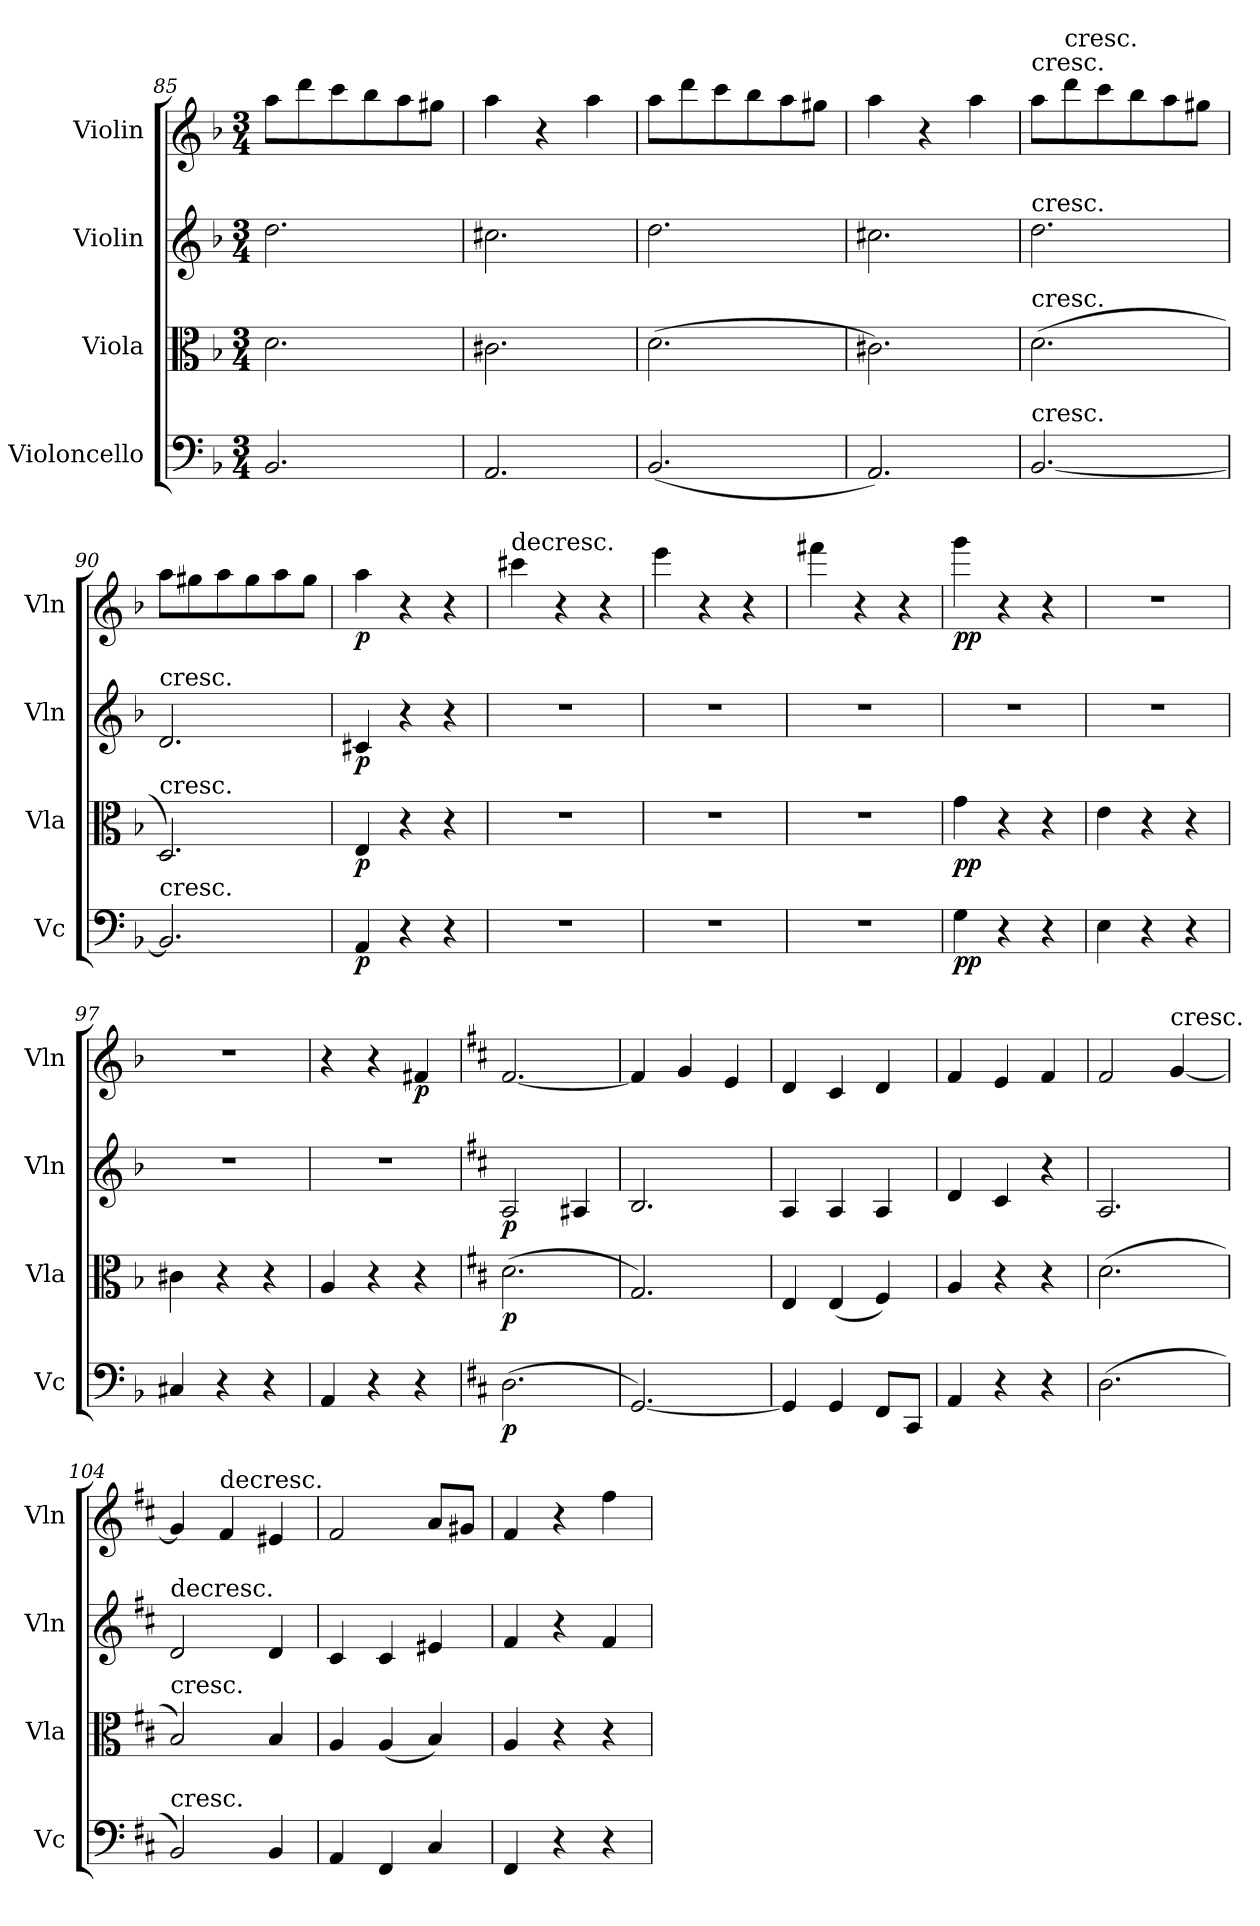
**kern	**dynam	**kern	**dynam	**kern	**dynam	**kern	**dynam
*part4	*part4	*part3	*part3	*part2	*part2	*part1	*part1
*staff4	*staff4	*staff3	*staff3	*staff2	*staff2	*staff1	*staff1
*I"Violoncello	*	*I"Viola	*	*I"Violin	*	*I"Violin	*
*I'Vc	*	*I'Vla	*	*I'Vln	*	*I'Vln	*
*clefF4	*	*clefC3	*	*clefG2	*	*clefG2	*
*k[b-]	*	*k[b-]	*	*k[b-]	*	*k[b-]	*
*M3/4	*	*M3/4	*	*M3/4	*	*M3/4	*
=85	=85	=85	=85	=85	=85	=85	=85
2.BB-/	.	2.d\	.	2.dd\	.	8aa\L	.
.	.	.	.	.	.	8ddd\	.
.	.	.	.	.	.	8ccc\	.
.	.	.	.	.	.	8bb-\	.
.	.	.	.	.	.	8aa\	.
.	.	.	.	.	.	8gg#X\J	.
=86	=86	=86	=86	=86	=86	=86	=86
2.AA/	.	2.c#X\	.	2.cc#X\	.	4aa\	.
.	.	.	.	.	.	4r	.
.	.	.	.	.	.	4aa\	.
=87	=87	=87	=87	=87	=87	=87	=87
(2.BB-/	.	(2.d\	.	2.dd\	.	8aa\L	.
.	.	.	.	.	.	8ddd\	.
.	.	.	.	.	.	8ccc\	.
.	.	.	.	.	.	8bb-\	.
.	.	.	.	.	.	8aa\	.
.	.	.	.	.	.	8gg#X\J	.
=88	=88	=88	=88	=88	=88	=88	=88
2.AA/)	.	2.c#X\)	.	2.cc#X\	.	4aa\	.
.	.	.	.	.	.	4r	.
.	.	.	.	.	.	4aa\	.
=89	=89	=89	=89	=89	=89	=89	=89
!	!	!	!	!	!	!LO:TX:t=cresc.	!
!	!	!	!	!LO:TX:t=cresc.	!	!	!
!	!	!LO:TX:t=cresc.	!	!	!	!	!
!LO:TX:t=cresc.	!	!	!	!	!	!	!
[2.BB-/	.	(2.d\	.	2.dd\	.	8aa\L	.
!	!	!	!	!	!	!LO:TX:t=cresc.	!
.	.	.	.	.	.	8ddd\	.
.	.	.	.	.	.	8ccc\	.
.	.	.	.	.	.	8bb-\	.
.	.	.	.	.	.	8aa\	.
.	.	.	.	.	.	8gg#X\J	.
=90	=90	=90	=90	=90	=90	=90	=90
!	!	!	!	!LO:TX:t=cresc.	!	!	!
!	!	!LO:TX:t=cresc.	!	!	!	!	!
!LO:TX:t=cresc.	!	!	!	!	!	!	!
2.BB-/]	.	2.D/)	.	2.d/	.	8aa\L	.
.	.	.	.	.	.	8gg#X\	.
.	.	.	.	.	.	8aa\	.
.	.	.	.	.	.	8gg#\	.
.	.	.	.	.	.	8aa\	.
.	.	.	.	.	.	8gg#\J	.
=91	=91	=91	=91	=91	=91	=91	=91
4AA/	p	4E/	p	4c#X/	p	4aa\	p
4r	.	4r	.	4r	.	4r	.
4r	.	4r	.	4r	.	4r	.
=92	=92	=92	=92	=92	=92	=92	=92
!	!	!	!	!	!	!LO:TX:t=decresc.	!
2.r	.	2.r	.	2.r	.	4ccc#X\	.
.	.	.	.	.	.	4r	.
.	.	.	.	.	.	4r	.
=93	=93	=93	=93	=93	=93	=93	=93
2.r	.	2.r	.	2.r	.	4eee\	.
.	.	.	.	.	.	4r	.
.	.	.	.	.	.	4r	.
=94	=94	=94	=94	=94	=94	=94	=94
2.r	.	2.r	.	2.r	.	4fff#X\	.
.	.	.	.	.	.	4r	.
.	.	.	.	.	.	4r	.
=95	=95	=95	=95	=95	=95	=95	=95
4G\	pp	4g\	pp	2.r	.	4ggg\	pp
4r	.	4r	.	.	.	4r	.
4r	.	4r	.	.	.	4r	.
=96	=96	=96	=96	=96	=96	=96	=96
4E\	.	4e\	.	2.r	.	2.r	.
4r	.	4r	.	.	.	.	.
4r	.	4r	.	.	.	.	.
=97	=97	=97	=97	=97	=97	=97	=97
4C#X/	.	4c#X\	.	2.r	.	2.r	.
4r	.	4r	.	.	.	.	.
4r	.	4r	.	.	.	.	.
=98	=98	=98	=98	=98	=98	=98	=98
4AA/	.	4A/	.	2.r	.	4r	.
4r	.	4r	.	.	.	4r	.
4r	.	4r	.	.	.	4f#X/	p
=99	=99	=99	=99	=99	=99	=99	=99
*k[f#c#]	*	*k[f#c#]	*	*k[f#c#]	*	*k[f#c#]	*
(2.D\	p	(2.d\	p	2A/	p	[2.f#/	.
.	.	.	.	4A#X/	.	.	.
=100	=100	=100	=100	=100	=100	=100	=100
[2.GG/)	.	2.G/)	.	2.B/	.	4f#/]	.
.	.	.	.	.	.	4g/	.
.	.	.	.	.	.	4e/	.
=101	=101	=101	=101	=101	=101	=101	=101
4GG/]	.	4E/	.	4A/	.	4d/	.
4GG/	.	(4E/	.	4A/	.	4c#/	.
8FF#/L	.	4F#/)	.	4A/	.	4d/	.
8CC#/J	.	.	.	.	.	.	.
=102	=102	=102	=102	=102	=102	=102	=102
4AA/	.	4A/	.	4d/	.	4f#/	.
4r	.	4r	.	4c#/	.	4e/	.
4r	.	4r	.	4r	.	4f#/	.
=103	=103	=103	=103	=103	=103	=103	=103
(2.D\	.	(2.d\	.	2.A/	.	2f#/	.
!	!	!	!	!	!	!LO:TX:t=cresc.	!
.	.	.	.	.	.	[4g/	.
=104	=104	=104	=104	=104	=104	=104	=104
!	!	!	!	!LO:TX:t=decresc.	!	!	!
!	!	!LO:TX:t=cresc.	!	!	!	!	!
!LO:TX:t=cresc.	!	!	!	!	!	!	!
2BB/)	.	2B/)	.	2d/	.	4g/]	.
!	!	!	!	!	!	!LO:TX:t=decresc.	!
.	.	.	.	.	.	4f#/	.
4BB/	.	4B/	.	4d/	.	4e#X/	.
=105	=105	=105	=105	=105	=105	=105	=105
4AA/	.	4A/	.	4c#/	.	2f#/	.
4FF#/	.	(4A/	.	4c#/	.	.	.
4C#/	.	4B/)	.	4e#X/	.	8a/L	.
.	.	.	.	.	.	8g#X/J	.
=106	=106	=106	=106	=106	=106	=106	=106
4FF#/	.	4A/	.	4f#/	.	4f#/	.
4r	.	4r	.	4r	.	4r	.
4r	.	4r	.	4f#/	.	4ff#\	.
=	=	=	=	=	=	=	=
*-	*-	*-	*-	*-	*-	*-	*-
